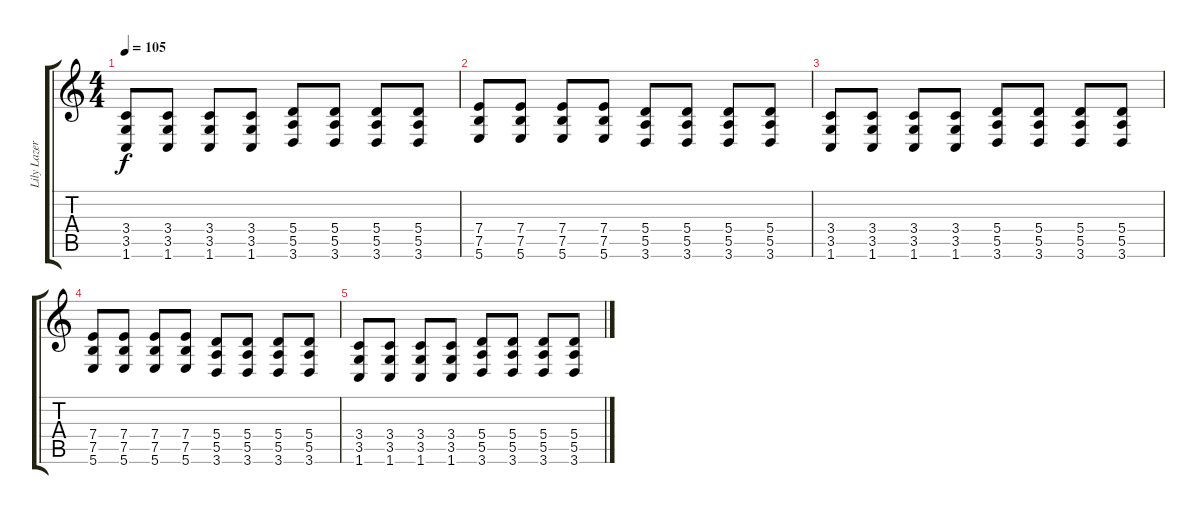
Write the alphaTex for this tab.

\track ("Lily Lazer (Guitar)" "Lily Lazer") {instrument distortionguitar}
\staff {score tabs}
\tuning (B3 Gb3 D3 A2 E2 B1) {hide}
\ts (4 4)
\tempo 105
\clef g2
\ks c
(3.4 3.5 1.6).8{dy f} (3.4 3.5 1.6).8 (3.4 3.5 1.6).8 (3.4 3.5 1.6).8 (5.4 5.5 3.6).8 (5.4 5.5 3.6).8 (5.4 5.5 3.6).8 (5.4 5.5 3.6).8 |
(7.4 7.5 5.6).8 (7.4 7.5 5.6).8 (7.4 7.5 5.6).8 (7.4 7.5 5.6).8 (5.4 5.5 3.6).8 (5.4 5.5 3.6).8 (5.4 5.5 3.6).8 (5.4 5.5 3.6).8 |
(3.4 3.5 1.6).8 (3.4 3.5 1.6).8 (3.4 3.5 1.6).8 (3.4 3.5 1.6).8 (5.4 5.5 3.6).8 (5.4 5.5 3.6).8 (5.4 5.5 3.6).8 (5.4 5.5 3.6).8 |
(7.4 7.5 5.6).8 (7.4 7.5 5.6).8 (7.4 7.5 5.6).8 (7.4 7.5 5.6).8 (5.4 5.5 3.6).8 (5.4 5.5 3.6).8 (5.4 5.5 3.6).8 (5.4 5.5 3.6).8 |
(3.4 3.5 1.6).8 (3.4 3.5 1.6).8 (3.4 3.5 1.6).8 (3.4 3.5 1.6).8 (5.4 5.5 3.6).8 (5.4 5.5 3.6).8 (5.4 5.5 3.6).8 (5.4 5.5 3.6).8
